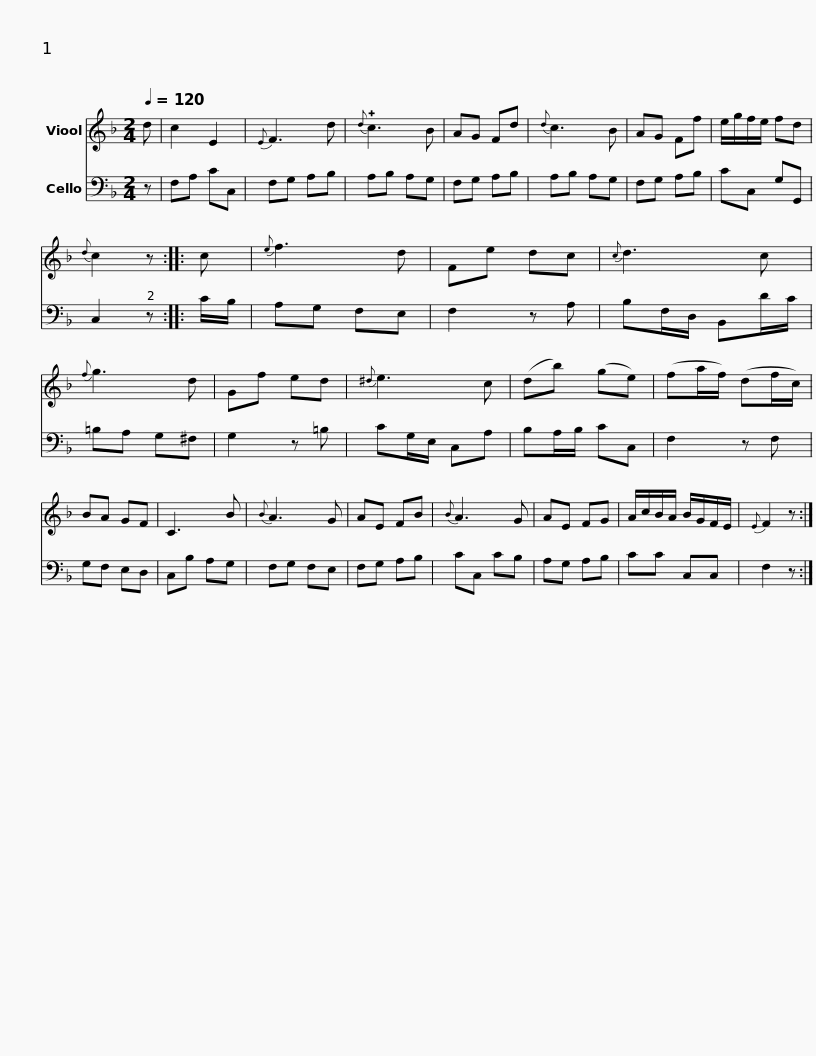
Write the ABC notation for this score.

X:1
%%score 1 2
L:1/8
Q:1/4=120
M:2/4
I:linebreak $
K:F
V:1 treble
V:2 bass
V:1
 d | c2 E2 |{E} F3 d |{d} !plus!c3 B | AG Fd | %5
{d} c3 B | AG Ff | e/g/f/e/ fd |{d} c2 z ::$ c | %10
{e} f3 d | Fe dc |{c} d3 c |{f} g3 d | Gf ed | %15
{^d} e3 c | (db) (ge) | (fa/f/) (df/c/) |$ BA GF | C3 B | %20
{B} A3 G | AE FB |{B} A3 G | AE FG | A/c/B/A/ B/G/F/E/ | %25
{E} F2 z :| %26
V:2
 z | F,A, CC, | F,G, A,B, | A,B, A,G, | F,G, A,B, | %5
 A,B, A,G, | F,G, A,B, | CC, G,G,, | C,2 z ::$ C/B,/ | %10
 A,G, F,E, | F,2 z A, | B,F,/D,/ B,,D/C/ | =B,A, G,^F, | G,2 z =B, | %15
 CG,/E,/ C,A, | B,A,/B,/ CC, | F,2 z F, |$ G,F, E,D, | C,B, A,G, | %20
 F,G, F,E, | F,G, A,B, | CC, CB, | A,G, A,B, | CC C,C, | %25
 F,2 z :| %26
